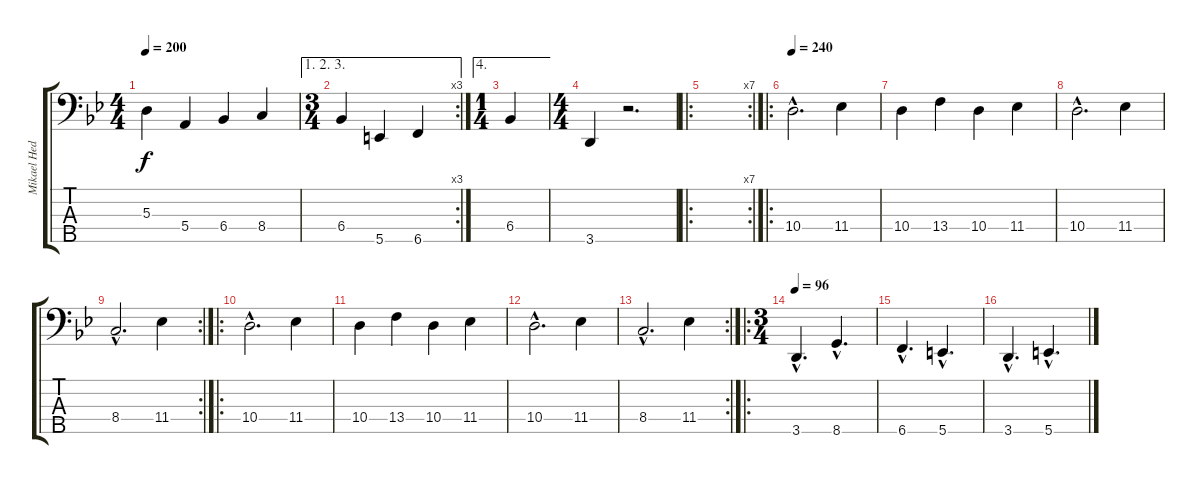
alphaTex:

\track ("Mikael Hedlund" "Mikael Hed") {instrument electricbasspick}
\staff {score tabs}
\tuning (G2 D2 A1 E1 B0) {hide}
\ts (4 4)
\tempo 200
\clef f4
\ks bb
5.3.4{dy f} 5.4.4 6.4.4 8.4.4 |
\ae (1 2 3)
\rc 3
\ts (3 4)
6.4.4 5.5.4 6.5.4 |
\ae 4
\ts (1 4)
6.4.4 |
\ts (4 4)
3.5.4 r.2{d} |
\ro
\rc 7
|
\ro
\tempo 240
10.4{hac}.2{d} 11.4.4 |
10.4.4 13.4.4 10.4.4 11.4.4 |
10.4{hac}.2{d} 11.4.4 |
\rc 2
8.4{hac}.2{d} 11.4.4 |
\ro
10.4{hac}.2{d} 11.4.4 |
10.4.4 13.4.4 10.4.4 11.4.4 |
10.4{hac}.2{d} 11.4.4 |
\rc 2
8.4{hac}.2{d} 11.4.4 |
\ro
\ts (3 4)
\tempo 96
3.5{hac}.4{d} 8.5{hac}.4{d} |
6.5{hac}.4{d} 5.5{hac}.4{d} |
3.5{hac}.4{d} 5.5{hac}.4{d}
